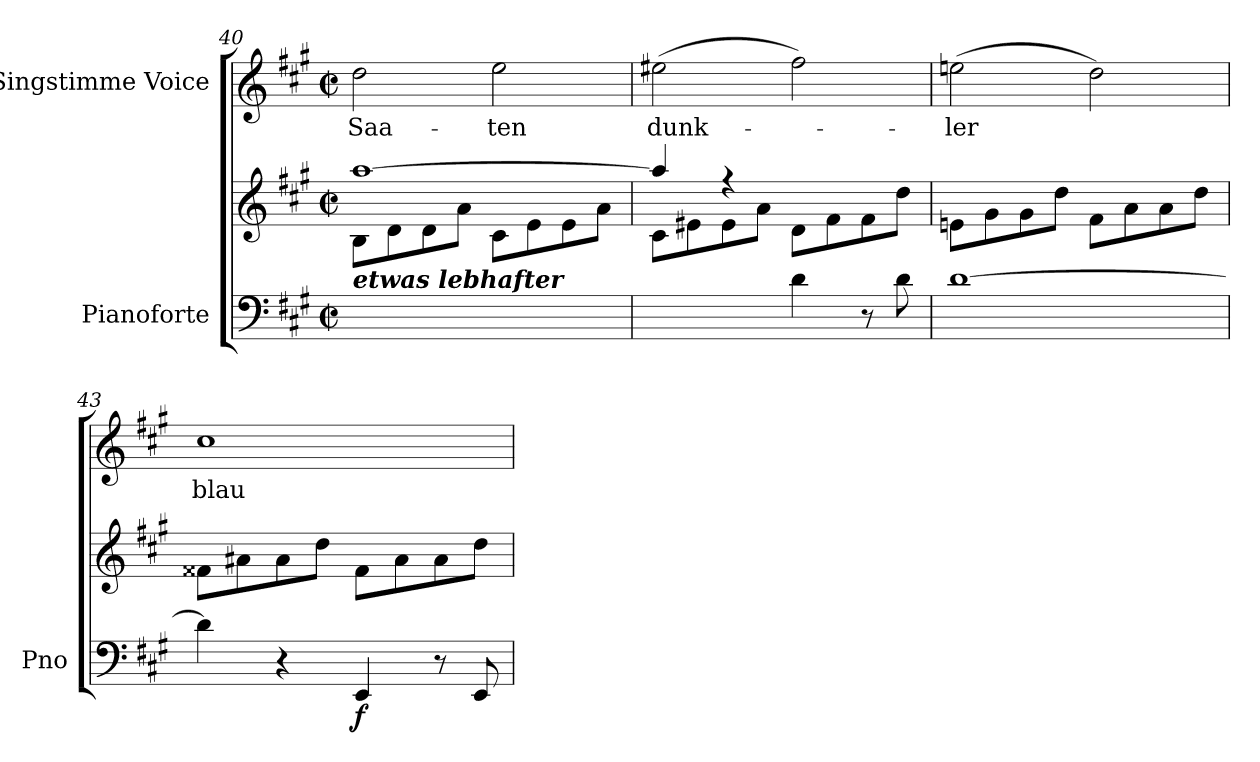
**kern	**kern	**dynam	**kern	**text
*part2	*part2	*part2	*part1	*part1
*staff3	*staff2	*staff2/3	*staff1	*staff1
*I"Pianoforte	*	*	*I"Singstimme Voice	*
*I'Pno	*	*	*	*
*clefF4	*clefG2	*	*clefG2	*
*k[f#c#g#]	*k[f#c#g#]	*	*k[f#c#g#]	*
*M2/2	*M2/2	*	*M2/2	*
*met(c|)	*met(c|)	*	*met(c|)	*
=40	=40	=40	=40	=40
*	*^	*	*	*
!	!LO:TX:b:Bi:t=etwas lebhafter	!	!	!	!
!	!	!	!	!	!LO:LY:b
1ryy	[1aa	8B\L	.	2dd\	Saa-
.	.	8d\	.	.	.
.	.	8d\	.	.	.
.	.	8a\J	.	.	.
!	!	!	!	!	!LO:LY:b
.	.	8c#\L	.	2ee\	-ten
.	.	8e\	.	.	.
.	.	8e\	.	.	.
.	.	8a\J	.	.	.
=41	=41	=41	=41	=41	=41
!	!	!	!	!	!LO:LY:b
2ryy	4aa/]	8c#\L	.	(2ee#X\	dunk-
.	.	8e#X\	.	.	.
.	4r	8e#\	.	.	.
.	.	8a\J	.	.	.
4d\	8d\L	2ryy	.	2ff#\)	.
.	8f#\	.	.	.	.
8r	8f#\	.	.	.	.
8d\	8dd\J	.	.	.	.
*	*v	*v	*	*	*
!!LO:LB:g=z
=42	=42	=42	=42	=42
!	!	!	!	!LO:LY:b
[1d	8en\L	.	(2een\	-ler
.	8g#\	.	.	.
.	8g#\	.	.	.
.	8dd\J	.	.	.
.	8f#\L	.	2dd\)	.
.	8a\	.	.	.
.	8a\	.	.	.
.	8dd\J	.	.	.
=43	=43	=43	=43	=43
!	!	!	!	!LO:LY:b
4d\]	8f##X\L	.	1cc#	blau-
.	8a#X\	.	.	.
4r	8a#\	.	.	.
.	8dd\J	.	.	.
!	!	!LO:DY:b=2	!	!
4EE/	8f##\L	f	.	.
.	8a#\	.	.	.
8r	8a#\	.	.	.
8EE/	8dd\J	.	.	.
=	=	=	=	=
*-	*-	*-	*-	*-
